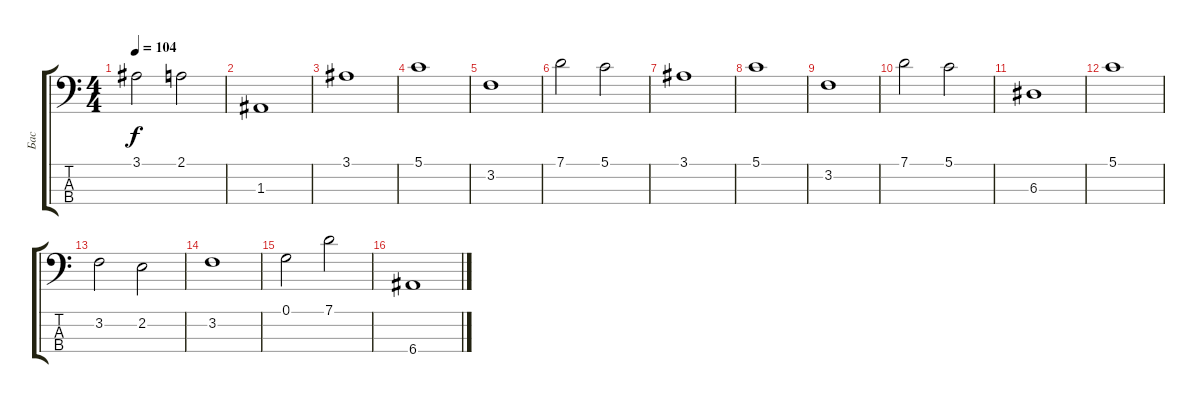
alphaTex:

\track ("Бас" "Бас") {instrument electricbassfinger}
\staff {score tabs}
\tuning (G2 D2 A1 E1) {hide}
\ts (4 4)
\tempo 104
\clef f4
\ks c
3.1.2{dy f} 2.1.2 |
1.3.1 |
3.1.1 |
5.1.1 |
3.2.1 |
7.1.2 5.1.2 |
3.1.1 |
5.1.1 |
3.2.1 |
7.1.2 5.1.2 |
6.3.1 |
5.1.1 |
3.2.2 2.2.2 |
3.2.1 |
0.1.2 7.1.2 |
6.4.1
